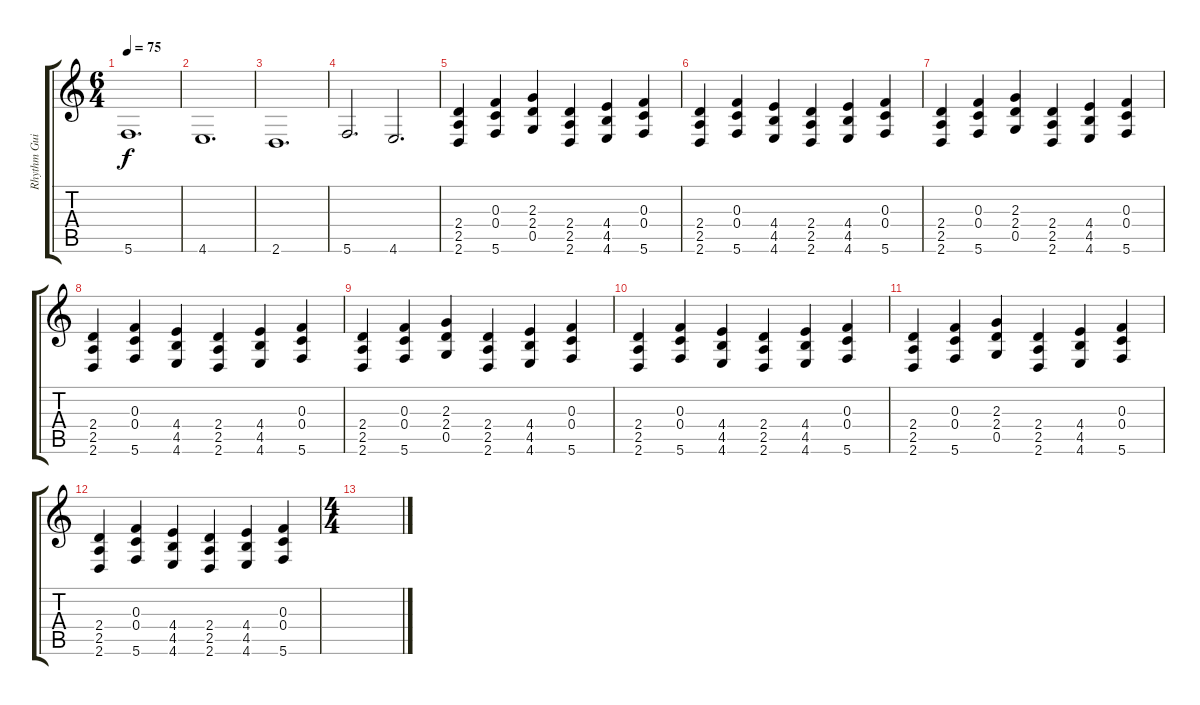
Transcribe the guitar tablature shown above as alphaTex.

\track ("Rhythm Guitar" "Rhythm Gui") {instrument distortionguitar}
\staff {score tabs}
\tuning (D4 A3 F3 C3 G2 C2) {hide}
\ts (6 4)
\tempo 75
\clef g2
\ks c
5.6.1{d dy f} |
4.6.1{d} |
2.6.1{d} |
5.6.2{d} 4.6.2{d} |
(2.4 2.5 2.6).4{volume 16} (0.3 0.4 5.6).4 (2.3 2.4 0.5).4 (2.4 2.5 2.6).4 (4.4 4.5 4.6).4 (0.3 0.4 5.6).4 |
(2.4 2.5 2.6).4 (0.3 0.4 5.6).4 (4.4 4.5 4.6).4 (2.4 2.5 2.6).4 (4.4 4.5 4.6).4 (0.3 0.4 5.6).4 |
(2.4 2.5 2.6).4 (0.3 0.4 5.6).4 (2.3 2.4 0.5).4 (2.4 2.5 2.6).4 (4.4 4.5 4.6).4 (0.3 0.4 5.6).4 |
(2.4 2.5 2.6).4 (0.3 0.4 5.6).4 (4.4 4.5 4.6).4 (2.4 2.5 2.6).4 (4.4 4.5 4.6).4 (0.3 0.4 5.6).4 |
(2.4 2.5 2.6).4 (0.3 0.4 5.6).4 (2.3 2.4 0.5).4 (2.4 2.5 2.6).4 (4.4 4.5 4.6).4 (0.3 0.4 5.6).4 |
(2.4 2.5 2.6).4 (0.3 0.4 5.6).4 (4.4 4.5 4.6).4 (2.4 2.5 2.6).4 (4.4 4.5 4.6).4 (0.3 0.4 5.6).4 |
(2.4 2.5 2.6).4 (0.3 0.4 5.6).4 (2.3 2.4 0.5).4 (2.4 2.5 2.6).4 (4.4 4.5 4.6).4 (0.3 0.4 5.6).4 |
(2.4 2.5 2.6).4 (0.3 0.4 5.6).4 (4.4 4.5 4.6).4 (2.4 2.5 2.6).4 (4.4 4.5 4.6).4 (0.3 0.4 5.6).4 |
\ts (4 4)
